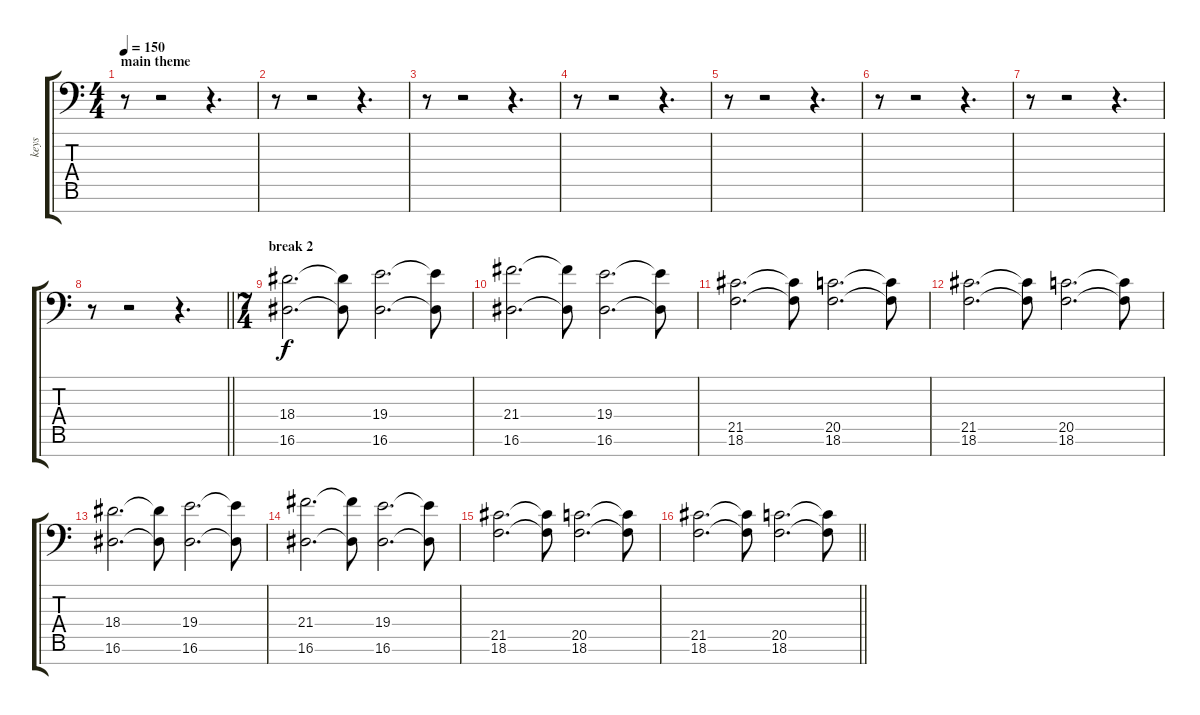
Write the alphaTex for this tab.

\track ("keys" "keys") {instrument choiraahs}
\staff {score tabs}
\tuning (B3 G3 D3 A2 E2 B1 E1) {hide}
\ts (4 4)
\section ("" "main theme")
\tempo 150
\clef f4
\ks c
r.8{dy f} r.2 r.4{d} |
r.8 r.2 r.4{d} |
r.8 r.2 r.4{d} |
r.8 r.2 r.4{d} |
r.8 r.2 r.4{d} |
r.8 r.2 r.4{d} |
r.8 r.2 r.4{d} |
\barLineRight lightlight
r.8 r.2 r.4{d} |
\ts (7 4)
\section ("" "break 2")
(18.4 16.6).2{d} (18.4{t} 16.6{t}).8 (19.4 16.6).2{d} (19.4{t} 16.6{t}).8 |
(21.4 16.6).2{d} (21.4{t} 16.6{t}).8 (19.4 16.6).2{d} (19.4{t} 16.6{t}).8 |
(21.5 18.6).2{d} (21.5{t} 18.6{t}).8 (20.5 18.6).2{d} (20.5{t} 18.6{t}).8 |
(21.5 18.6).2{d} (21.5{t} 18.6{t}).8 (20.5 18.6).2{d} (20.5{t} 18.6{t}).8 |
(18.4 16.6).2{d} (18.4{t} 16.6{t}).8 (19.4 16.6).2{d} (19.4{t} 16.6{t}).8 |
(21.4 16.6).2{d} (21.4{t} 16.6{t}).8 (19.4 16.6).2{d} (19.4{t} 16.6{t}).8 |
(21.5 18.6).2{d} (21.5{t} 18.6{t}).8 (20.5 18.6).2{d} (20.5{t} 18.6{t}).8 |
\barLineRight lightlight
(21.5 18.6).2{d} (21.5{t} 18.6{t}).8 (20.5 18.6).2{d} (20.5{t} 18.6{t}).8
